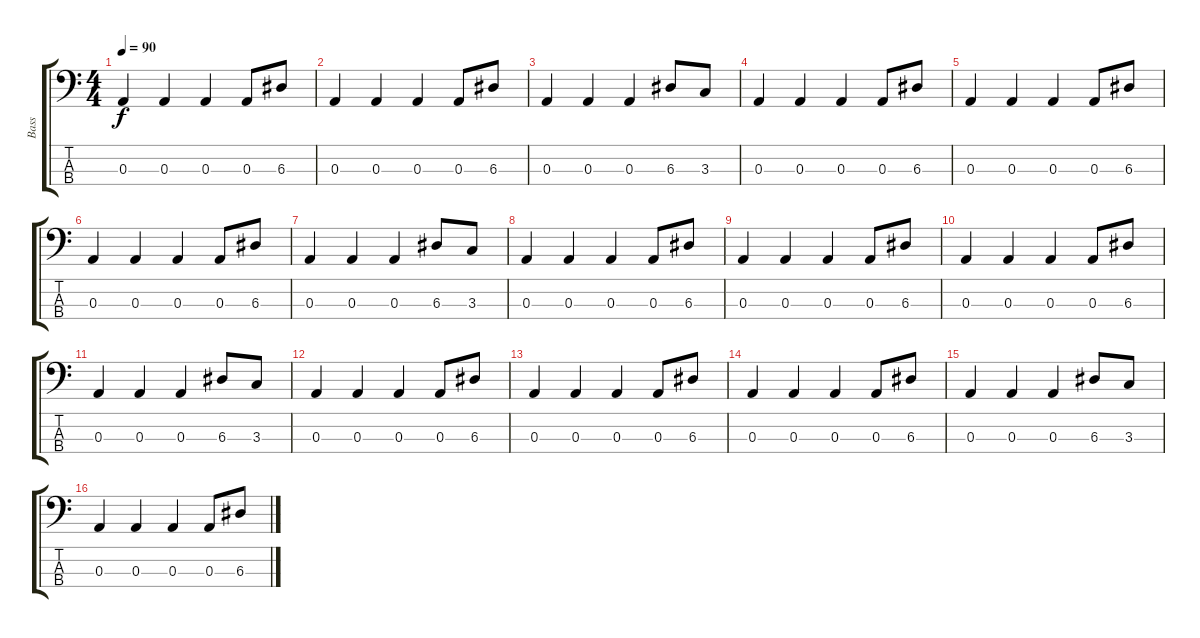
\track ("Bass" "Bass") {instrument electricbassfinger}
\staff {score tabs}
\tuning (G2 D2 A1 E1) {hide}
\ts (4 4)
\tempo 90
\clef f4
\ks c
0.3.4{dy f} 0.3.4 0.3.4 0.3.8 6.3.8 |
0.3.4 0.3.4 0.3.4 0.3.8 6.3.8 |
0.3.4 0.3.4 0.3.4 6.3.8 3.3.8 |
0.3.4 0.3.4 0.3.4 0.3.8 6.3.8 |
0.3.4 0.3.4 0.3.4 0.3.8 6.3.8 |
0.3.4 0.3.4 0.3.4 0.3.8 6.3.8 |
0.3.4 0.3.4 0.3.4 6.3.8 3.3.8 |
0.3.4 0.3.4 0.3.4 0.3.8 6.3.8 |
0.3.4 0.3.4 0.3.4 0.3.8 6.3.8 |
0.3.4 0.3.4 0.3.4 0.3.8 6.3.8 |
0.3.4 0.3.4 0.3.4 6.3.8 3.3.8 |
0.3.4 0.3.4 0.3.4 0.3.8 6.3.8 |
0.3.4 0.3.4 0.3.4 0.3.8 6.3.8 |
0.3.4 0.3.4 0.3.4 0.3.8 6.3.8 |
0.3.4 0.3.4 0.3.4 6.3.8 3.3.8 |
0.3.4 0.3.4 0.3.4 0.3.8 6.3.8
